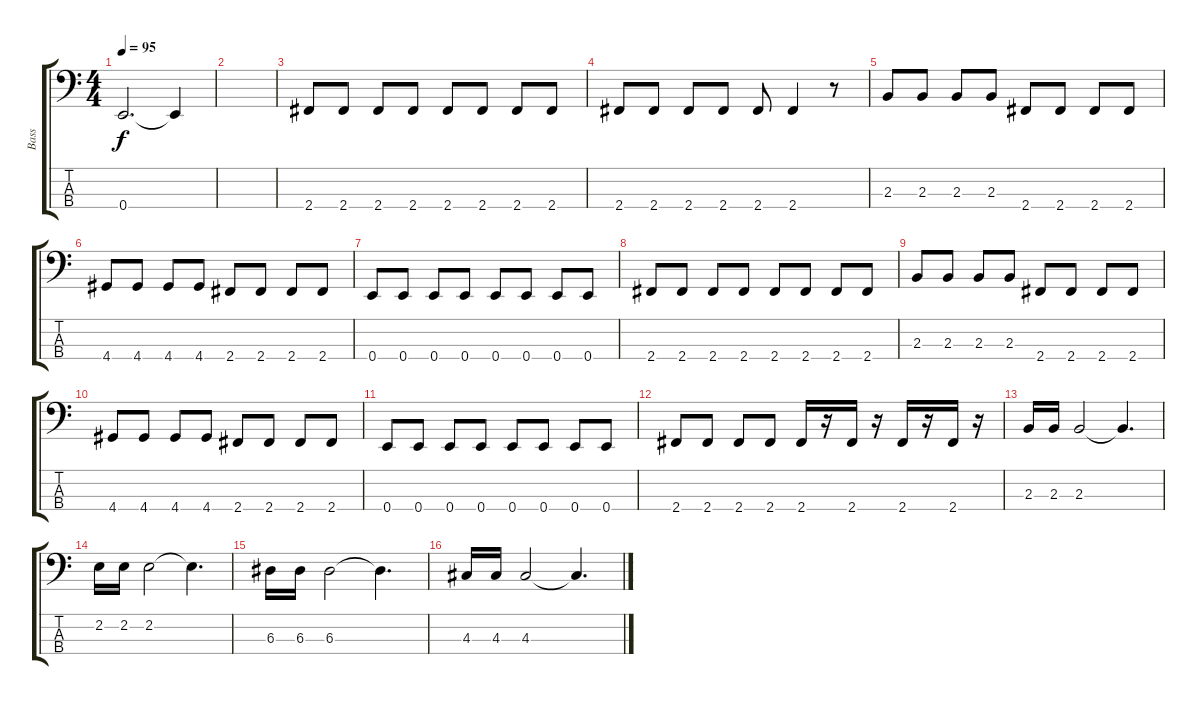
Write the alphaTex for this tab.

\track ("Bass" "Bass") {instrument electricbassfinger}
\staff {score tabs}
\tuning (G2 D2 A1 E1) {hide}
\ts (4 4)
\tempo 95
\clef f4
\ks c
0.4.2{d dy f} 0.4{t}.4 |
|
2.4.8 2.4.8 2.4.8 2.4.8 2.4.8 2.4.8 2.4.8 2.4.8 |
2.4.8 2.4.8 2.4.8 2.4.8 2.4.8 2.4.4 r.8 |
2.3.8 2.3.8 2.3.8 2.3.8 2.4.8 2.4.8 2.4.8 2.4.8 |
4.4.8 4.4.8 4.4.8 4.4.8 2.4.8 2.4.8 2.4.8 2.4.8 |
0.4.8 0.4.8 0.4.8 0.4.8 0.4.8 0.4.8 0.4.8 0.4.8 |
2.4.8 2.4.8 2.4.8 2.4.8 2.4.8 2.4.8 2.4.8 2.4.8 |
2.3.8 2.3.8 2.3.8 2.3.8 2.4.8 2.4.8 2.4.8 2.4.8 |
4.4.8 4.4.8 4.4.8 4.4.8 2.4.8 2.4.8 2.4.8 2.4.8 |
0.4.8 0.4.8 0.4.8 0.4.8 0.4.8 0.4.8 0.4.8 0.4.8 |
2.4.8 2.4.8 2.4.8 2.4.8 2.4.16 r.16 2.4.16 r.16 2.4.16 r.16 2.4.16 r.16 |
2.3.16 2.3.16 2.3.2 2.3{t}.4{d} |
2.2.16 2.2.16 2.2.2 2.2{t}.4{d} |
6.3.16 6.3.16 6.3.2 6.3{t}.4{d} |
4.3.16 4.3.16 4.3.2 4.3{t}.4{d}
